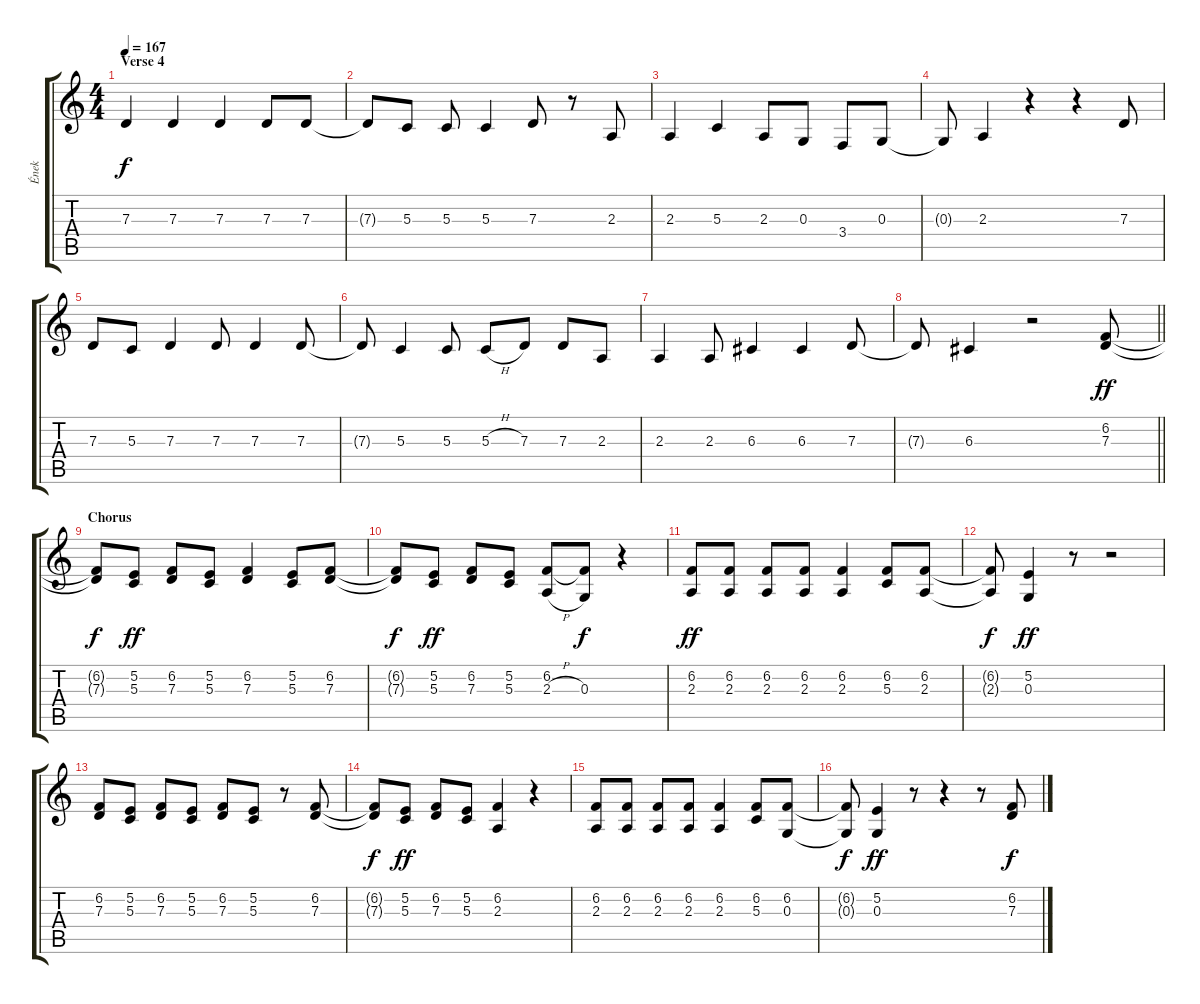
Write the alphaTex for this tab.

\track ("Ének" "Ének") {instrument altosax}
\staff {score tabs}
\tuning (E4 B3 G3 D3 A2 E2) {hide}
\ts (4 4)
\section ("" "Verse 4")
\tempo 167
\clef g2
\ks c
7.3.4{dy f} 7.3.4 7.3.4 7.3.8 7.3.8 |
7.3{t}.8 5.3.8 5.3.8 5.3.4 7.3.8 r.8 2.3.8 |
2.3.4 5.3.4 2.3.8 0.3.8 3.4.8 0.3.8 |
0.3{t}.8 2.3.4 r.4 r.4 7.3.8 |
7.3.8 5.3.8 7.3.4 7.3.8 7.3.4 7.3.8 |
7.3{t}.8 5.3.4 5.3.8 5.3{h}.8 7.3.8 7.3.8 2.3.8 |
2.3.4 2.3.8 6.3.4 6.3.4 7.3.8 |
\barLineRight lightlight
7.3{t}.8 6.3.4 r.2 (6.2 7.3).8{dy ff} |
\section ("" "Chorus")
(6.2{t} 7.3{t}).8{dy f} (5.2 5.3).8{dy ff} (6.2 7.3).8 (5.2 5.3).8 (6.2 7.3).4 (5.2 5.3).8 (6.2 7.3).8 |
(6.2{t} 7.3{t}).8{dy f} (5.2 5.3).8{dy ff} (6.2 7.3).8 (5.2 5.3).8 (6.2 2.3{h}).8 (6.2{t} 0.3).8{dy f} r.4 |
(6.2 2.3).8{dy ff} (6.2 2.3).8 (6.2 2.3).8 (6.2 2.3).8 (6.2 2.3).4 (6.2 5.3).8 (6.2 2.3).8 |
(6.2{t} 2.3{t}).8{dy f} (5.2 0.3).4{dy ff} r.8 r.2 |
(6.2 7.3).8 (5.2 5.3).8 (6.2 7.3).8 (5.2 5.3).8 (6.2 7.3).8 (5.2 5.3).8 r.8 (6.2 7.3).8 |
(6.2{t} 7.3{t}).8{dy f} (5.2 5.3).8{dy ff} (6.2 7.3).8 (5.2 5.3).8 (6.2 2.3).4 r.4 |
(6.2 2.3).8 (6.2 2.3).8 (6.2 2.3).8 (6.2 2.3).8 (6.2 2.3).4 (6.2 5.3).8 (6.2 0.3).8 |
(6.2{t} 0.3{t}).8{dy f} (5.2 0.3).4{dy ff} r.8 r.4 r.8 (6.2 7.3).8{dy f}
